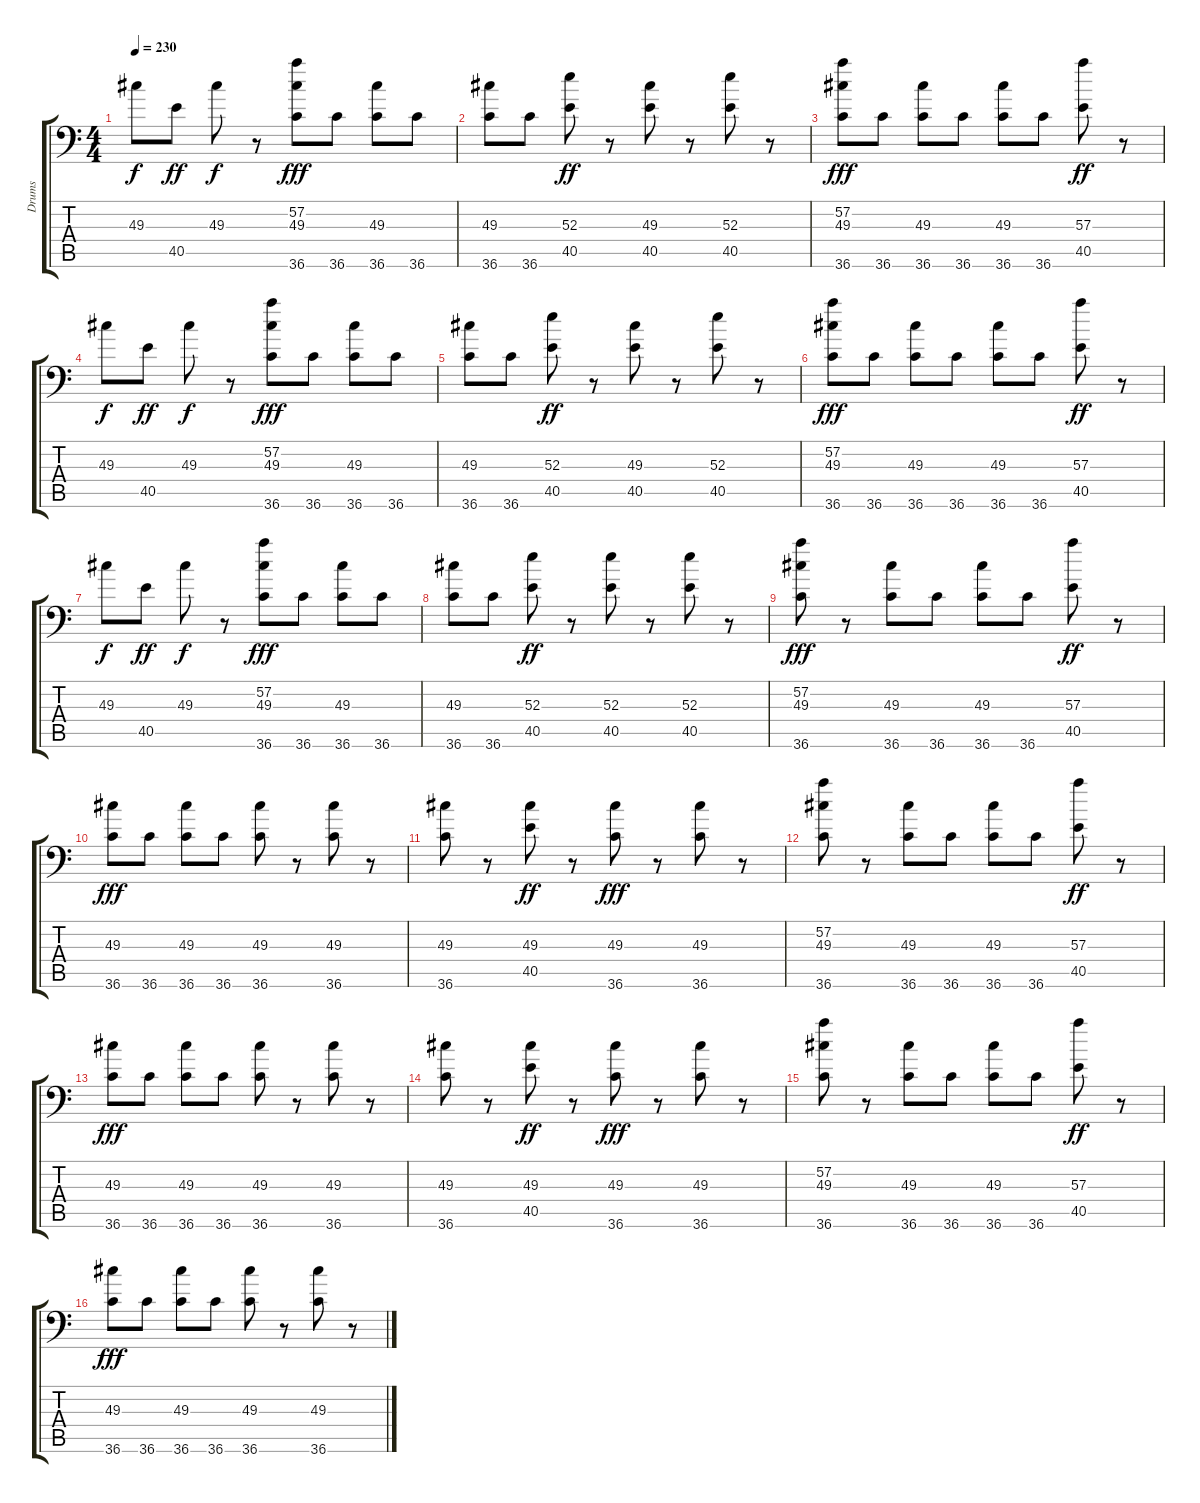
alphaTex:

\track ("Drums " "Drums ") {instrument acousticgrandpiano}
\staff {score tabs}
\tuning (C-1 C-1 C-1 C-1 C-1 C-1) {hide}
\ts (4 4)
\tempo 230
\clef f4
\ks c
49.3.8{dy f} 40.5.8{dy ff} 49.3.8{dy f} r.8 (57.2 49.3 36.6).8{dy fff} 36.6.8 (49.3 36.6).8 36.6.8 |
(49.3 36.6).8 36.6.8 (52.3 40.5).8{dy ff} r.8 (49.3 40.5).8 r.8 (52.3 40.5).8 r.8 |
(57.2 49.3 36.6).8{dy fff} 36.6.8 (49.3 36.6).8 36.6.8 (49.3 36.6).8 36.6.8 (57.3 40.5).8{dy ff} r.8 |
49.3.8{dy f} 40.5.8{dy ff} 49.3.8{dy f} r.8 (57.2 49.3 36.6).8{dy fff} 36.6.8 (49.3 36.6).8 36.6.8 |
(49.3 36.6).8 36.6.8 (52.3 40.5).8{dy ff} r.8 (49.3 40.5).8 r.8 (52.3 40.5).8 r.8 |
(57.2 49.3 36.6).8{dy fff} 36.6.8 (49.3 36.6).8 36.6.8 (49.3 36.6).8 36.6.8 (57.3 40.5).8{dy ff} r.8 |
49.3.8{dy f} 40.5.8{dy ff} 49.3.8{dy f} r.8 (57.2 49.3 36.6).8{dy fff} 36.6.8 (49.3 36.6).8 36.6.8 |
(49.3 36.6).8 36.6.8 (52.3 40.5).8{dy ff} r.8 (52.3 40.5).8 r.8 (52.3 40.5).8 r.8 |
(57.2 49.3 36.6).8{dy fff} r.8 (49.3 36.6).8 36.6.8 (49.3 36.6).8 36.6.8 (57.3 40.5).8{dy ff} r.8 |
(49.3 36.6).8{dy fff} 36.6.8 (49.3 36.6).8 36.6.8 (49.3 36.6).8 r.8 (49.3 36.6).8 r.8 |
(49.3 36.6).8 r.8 (49.3 40.5).8{dy ff} r.8 (49.3 36.6).8{dy fff} r.8 (49.3 36.6).8 r.8 |
(57.2 49.3 36.6).8 r.8 (49.3 36.6).8 36.6.8 (49.3 36.6).8 36.6.8 (57.3 40.5).8{dy ff} r.8 |
(49.3 36.6).8{dy fff} 36.6.8 (49.3 36.6).8 36.6.8 (49.3 36.6).8 r.8 (49.3 36.6).8 r.8 |
(49.3 36.6).8 r.8 (49.3 40.5).8{dy ff} r.8 (49.3 36.6).8{dy fff} r.8 (49.3 36.6).8 r.8 |
(57.2 49.3 36.6).8 r.8 (49.3 36.6).8 36.6.8 (49.3 36.6).8 36.6.8 (57.3 40.5).8{dy ff} r.8 |
(49.3 36.6).8{dy fff} 36.6.8 (49.3 36.6).8 36.6.8 (49.3 36.6).8 r.8 (49.3 36.6).8 r.8
